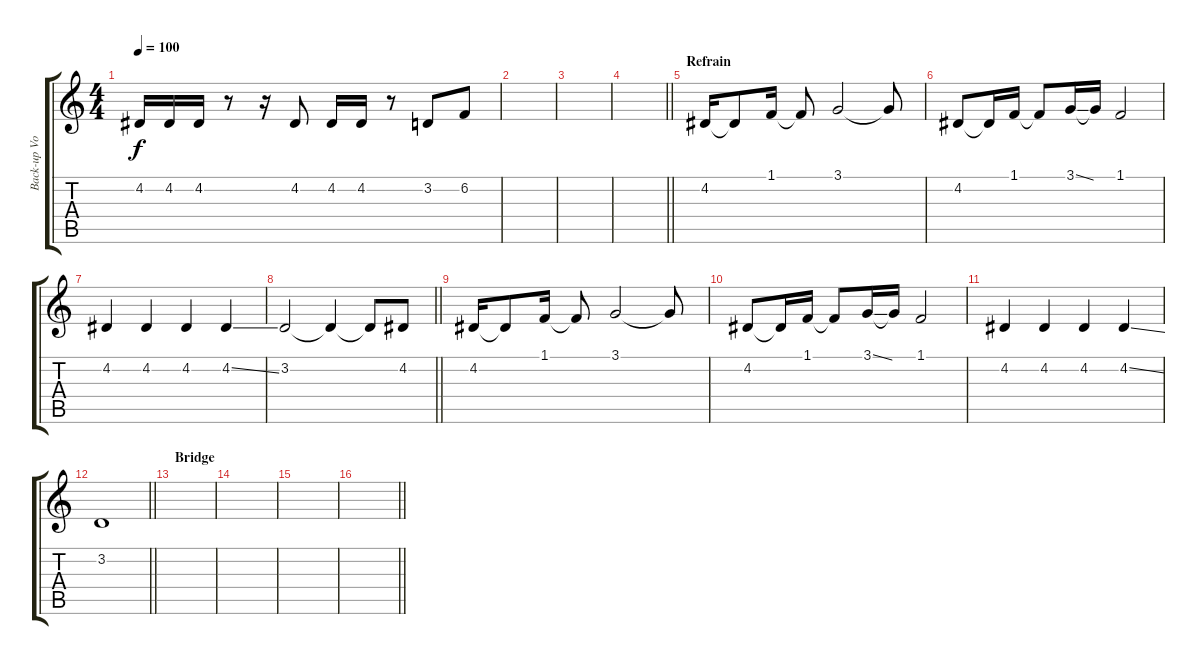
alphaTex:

\track ("Back-up Vocals" "Back-up Vo") {instrument oboe}
\staff {score tabs}
\tuning (E4 B3 G3 D3 A2 E2) {hide}
\ts (4 4)
\tempo 100
\clef g2
\ks c
4.2.16{dy f} 4.2.16 4.2.16 r.8 r.16 4.2.8 4.2.16 4.2.16 r.8 3.2.8 6.2.8 |
|
|
\barLineRight lightlight
|
\section ("" "Refrain")
4.2.16 4.2{t}.8 1.1.16 1.1{t}.8 3.1.2 3.1{t}.8 |
4.2.8 4.2{t}.16 1.1.16 1.1{t}.8 3.1{ss}.16 3.1{t}.16 1.1.2 |
4.2.4 4.2.4 4.2.4 4.2{ss}.4 |
\barLineRight lightlight
3.2.2 3.2{t}.4 3.2{t}.8 4.2.8 |
4.2.16 4.2{t}.8 1.1.16 1.1{t}.8 3.1.2 3.1{t}.8 |
4.2.8 4.2{t}.16 1.1.16 1.1{t}.8 3.1{ss}.16 3.1{t}.16 1.1.2 |
4.2.4 4.2.4 4.2.4 4.2{ss}.4 |
\barLineRight lightlight
3.2.1 |
\section ("" "Bridge")
|
|
|
\barLineRight lightlight
